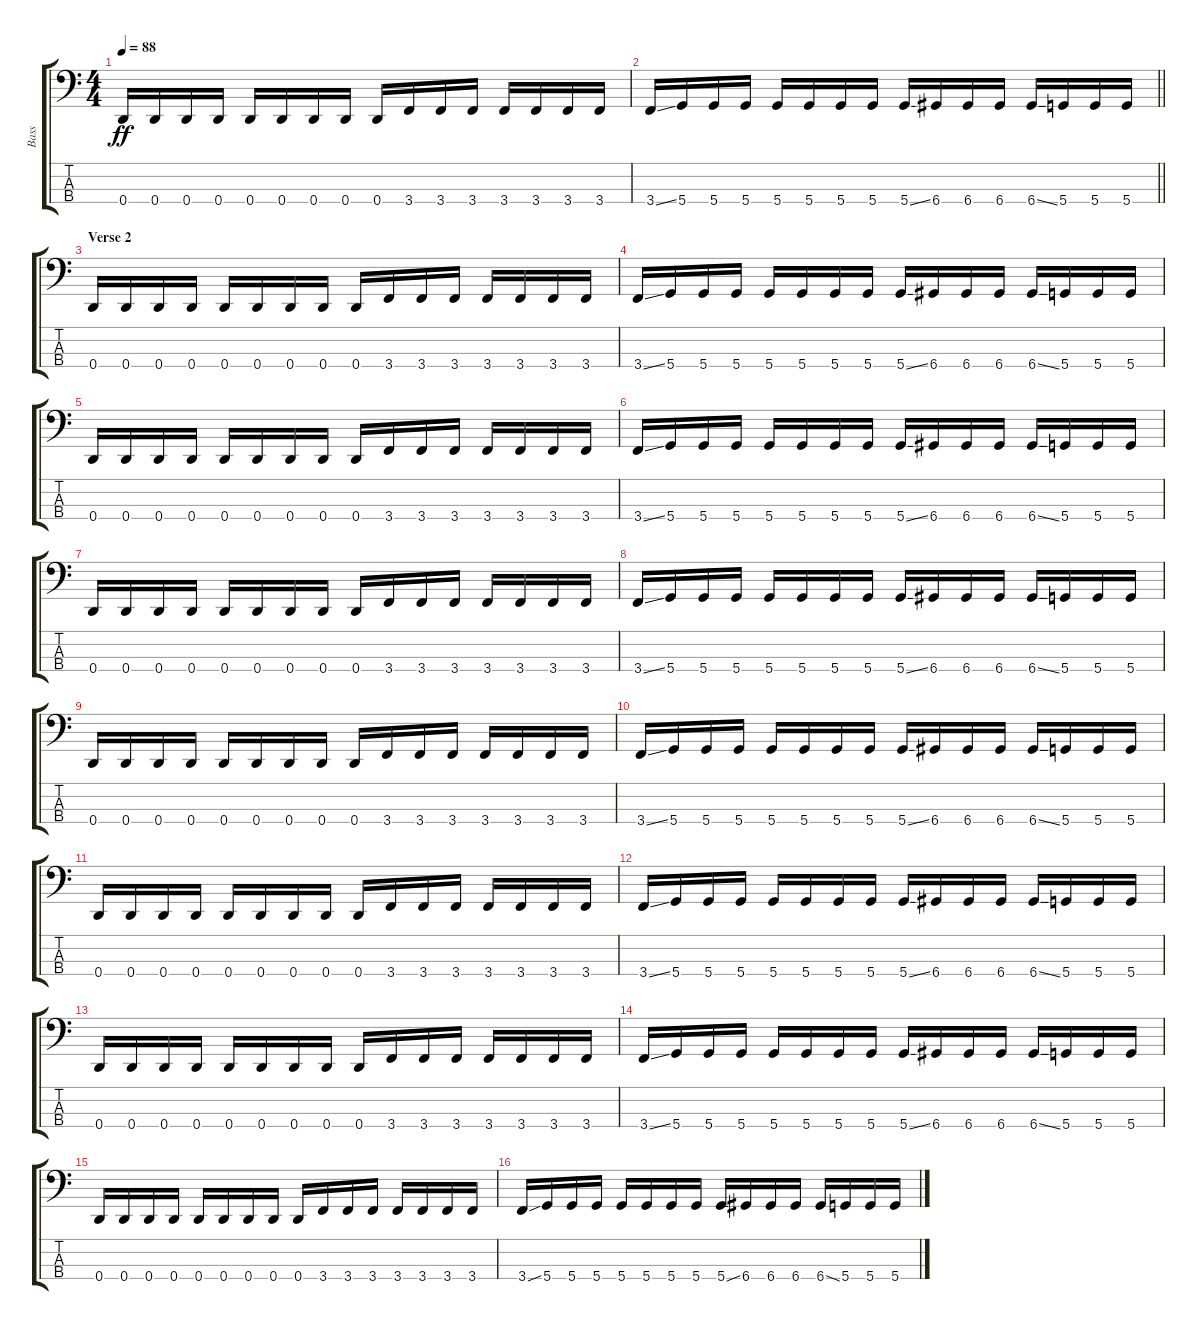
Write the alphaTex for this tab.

\track ("Bass" "Bass") {instrument fretlessbass}
\staff {score tabs}
\tuning (G2 D2 A1 D1) {hide}
\ts (4 4)
\tempo 88
\clef f4
\ks c
0.4.16{dy ff} 0.4.16 0.4.16 0.4.16 0.4.16 0.4.16 0.4.16 0.4.16 0.4.16 3.4.16 3.4.16 3.4.16 3.4.16 3.4.16 3.4.16 3.4.16 |
\barLineRight lightlight
3.4{ss}.16 5.4.16 5.4.16 5.4.16 5.4.16 5.4.16 5.4.16 5.4.16 5.4{ss}.16 6.4.16 6.4.16 6.4.16 6.4{ss}.16 5.4.16 5.4.16 5.4.16 |
\section ("" "Verse 2")
0.4.16 0.4.16 0.4.16 0.4.16 0.4.16 0.4.16 0.4.16 0.4.16 0.4.16 3.4.16 3.4.16 3.4.16 3.4.16 3.4.16 3.4.16 3.4.16 |
3.4{ss}.16 5.4.16 5.4.16 5.4.16 5.4.16 5.4.16 5.4.16 5.4.16 5.4{ss}.16 6.4.16 6.4.16 6.4.16 6.4{ss}.16 5.4.16 5.4.16 5.4.16 |
0.4.16 0.4.16 0.4.16 0.4.16 0.4.16 0.4.16 0.4.16 0.4.16 0.4.16 3.4.16 3.4.16 3.4.16 3.4.16 3.4.16 3.4.16 3.4.16 |
3.4{ss}.16 5.4.16 5.4.16 5.4.16 5.4.16 5.4.16 5.4.16 5.4.16 5.4{ss}.16 6.4.16 6.4.16 6.4.16 6.4{ss}.16 5.4.16 5.4.16 5.4.16 |
0.4.16 0.4.16 0.4.16 0.4.16 0.4.16 0.4.16 0.4.16 0.4.16 0.4.16 3.4.16 3.4.16 3.4.16 3.4.16 3.4.16 3.4.16 3.4.16 |
3.4{ss}.16 5.4.16 5.4.16 5.4.16 5.4.16 5.4.16 5.4.16 5.4.16 5.4{ss}.16 6.4.16 6.4.16 6.4.16 6.4{ss}.16 5.4.16 5.4.16 5.4.16 |
0.4.16 0.4.16 0.4.16 0.4.16 0.4.16 0.4.16 0.4.16 0.4.16 0.4.16 3.4.16 3.4.16 3.4.16 3.4.16 3.4.16 3.4.16 3.4.16 |
3.4{ss}.16 5.4.16 5.4.16 5.4.16 5.4.16 5.4.16 5.4.16 5.4.16 5.4{ss}.16 6.4.16 6.4.16 6.4.16 6.4{ss}.16 5.4.16 5.4.16 5.4.16 |
0.4.16 0.4.16 0.4.16 0.4.16 0.4.16 0.4.16 0.4.16 0.4.16 0.4.16 3.4.16 3.4.16 3.4.16 3.4.16 3.4.16 3.4.16 3.4.16 |
3.4{ss}.16 5.4.16 5.4.16 5.4.16 5.4.16 5.4.16 5.4.16 5.4.16 5.4{ss}.16 6.4.16 6.4.16 6.4.16 6.4{ss}.16 5.4.16 5.4.16 5.4.16 |
0.4.16 0.4.16 0.4.16 0.4.16 0.4.16 0.4.16 0.4.16 0.4.16 0.4.16 3.4.16 3.4.16 3.4.16 3.4.16 3.4.16 3.4.16 3.4.16 |
3.4{ss}.16 5.4.16 5.4.16 5.4.16 5.4.16 5.4.16 5.4.16 5.4.16 5.4{ss}.16 6.4.16 6.4.16 6.4.16 6.4{ss}.16 5.4.16 5.4.16 5.4.16 |
0.4.16 0.4.16 0.4.16 0.4.16 0.4.16 0.4.16 0.4.16 0.4.16 0.4.16 3.4.16 3.4.16 3.4.16 3.4.16 3.4.16 3.4.16 3.4.16 |
3.4{ss}.16 5.4.16 5.4.16 5.4.16 5.4.16 5.4.16 5.4.16 5.4.16 5.4{ss}.16 6.4.16 6.4.16 6.4.16 6.4{ss}.16 5.4.16 5.4.16 5.4.16
